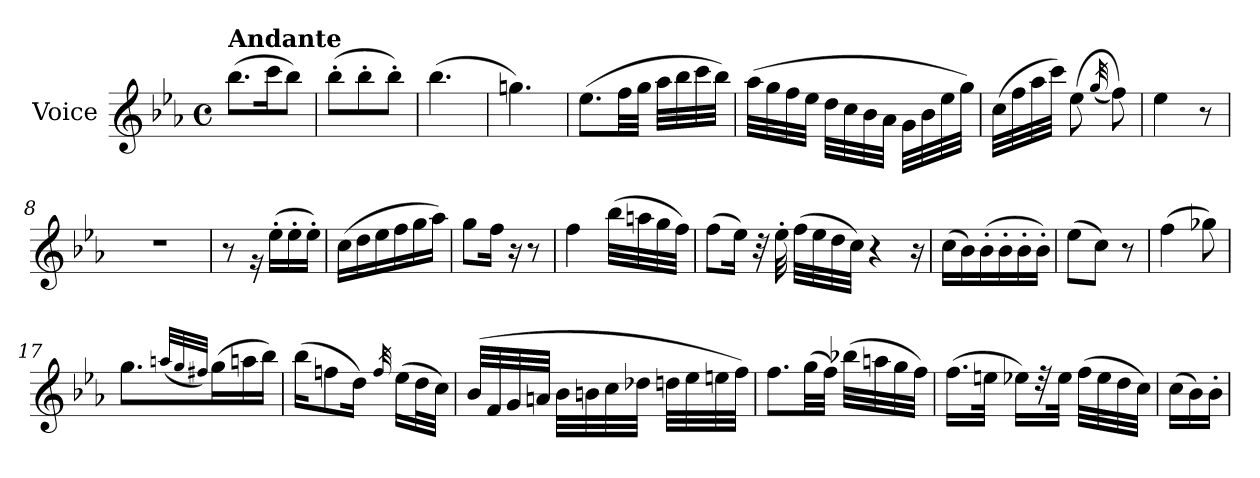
**kern
*part1
*staff1
*I"Voice
*clefG2
*k[b-e-a-]
*E-:
*M4/4
*met(c)
=
!LO:TX:a:B:t=Andante
(>8.bb-\L
16ccc\k
8bb-\J)
=1
(>8bb-'>\L
8bb-'>\
8bb-'>\J)
=2
(>4.bb-\
=3
4.ggn\)
=4
(>8.ee-\L
32ff\LL
32gg\JJJ
32aa-\LLL
32bb-\
32ccc\
32bb-\JJJ)
=5
(>32aa-\LLL
32gg\
32ff\
32ee-\JJJ
32dd\LLL
32cc\
32b-\
32a-\JJJ
32g\LLL
32b-\
32ee-\
32gg\JJJ)
!!LO:LB:g=z
=6
(>32cc\LLL
32ff\
32aa-\
32ccc\JJJ)
(<8ee-\
(<32qgg/
8ff\))
=7
4ee-\
8r
=8
1r
=9
8r
16rg
(>16ee-'>\LL
16ee-'>\
16ee-'>\JJ)
=10
(>16cc\LL
16dd\
16ee-\
16ff\
16gg\
16aa-\JJ)
=11
8gg\L
16ff\Jk
16r
8r
=12
4ff\
(>32bb-\LLL
32aan\
32gg\
32ff\JJJ)
!!LO:LB:g=z
=13
(>8ff\L
16ee-\Jk)
32r
32ee-'>\
(>32ff\LLL
32ee-\
32dd\
32cc\JJJ)
4r
16r
=14
(>16cc\LL
16b-\)
(>16b-'>\
16b-'>\
16b-'>\
16b-'>\JJ)
=15
(>8ee-\L
8cc\J)
8r
=16
(>4ff\
8gg-Xi\)
=17
8.gg\L
(<32qaan/LLL
32qgg/
32qff#Xj/JJJ)
(>16gg\L
16aa\
16bb-\JJ)
=18
(>16bb-\KL
8ffn\
16dd\Jk)
32qff/
(>16ee-\LL
32dd\L
32cc\JJJ)
!!LO:LB:g=z
=19
(>32b-/LLL
32f/
32g/
32an/JJJ
32b-\LLL
32bn\
32cc\
32dd-Xi\JJJ
32dd\LLL
32ee-\
32een\
32ff\JJJ)
=20
8.ff\L
(>32gg\LL
32ff\JJJ)
(>32bb-X\LLL
32aan\
32gg\
32ff\JJJ)
=21
(>16.ff\LL
32een\JJk
16ee-X\KL)
32rdd
32ee-\Jkk
(>32ff\LLL
32ee-\
32dd\
32cc\JJJ)
=22
(>16cc\LL
16b-\)
16b-'>\JJ
=
*-
